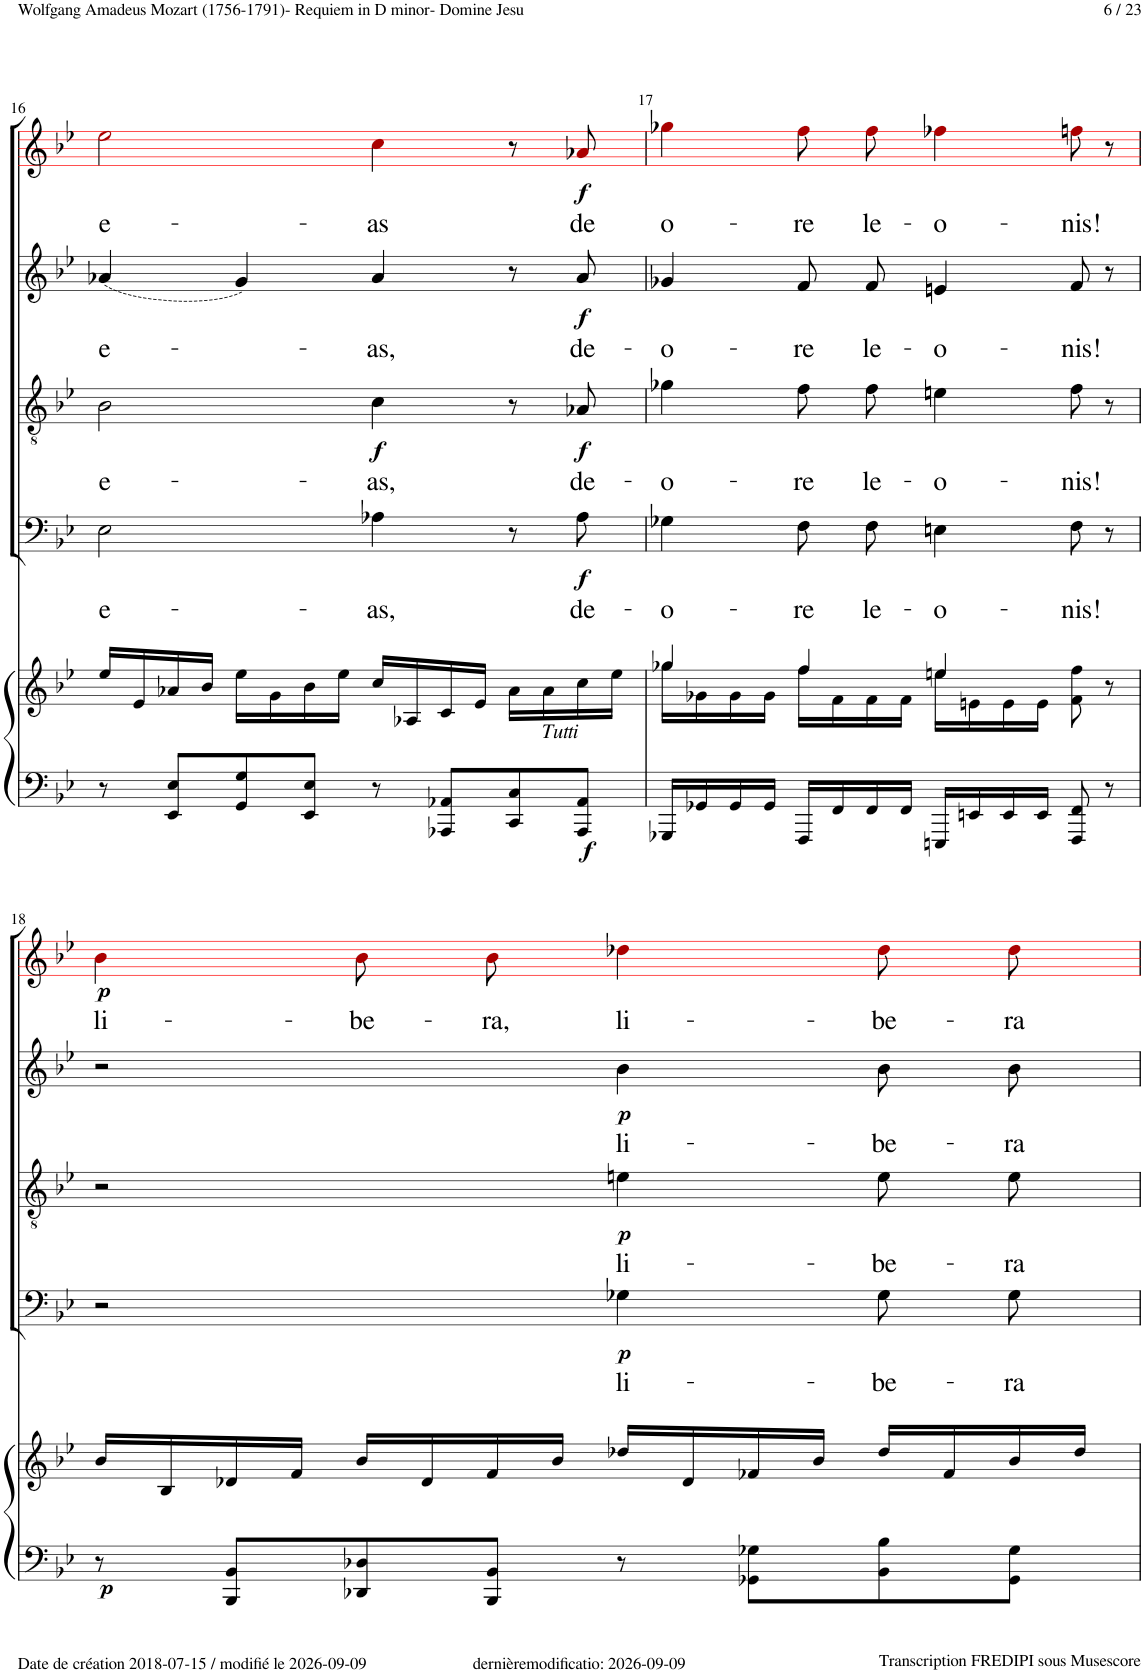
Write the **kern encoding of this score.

**kern	**kern	**dynam	**kern	**text	**dynam	**kern	**text	**dynam	**kern	**text	**dynam	**kern	**text	**dynam
*part5	*part5	*part5	*part4	*part4	*part4	*part3	*part3	*part3	*part2	*part2	*part2	*part1	*part1	*part1
*staff6	*staff5	*staff5/6	*staff4	*staff4	*staff4	*staff3	*staff3	*staff3	*staff2	*staff2	*staff2	*staff1	*staff1	*staff1
*I"Piano	*	*	*I"Bass	*	*	*I"Tenor	*	*	*I"Alto	*	*	*I"Soprano	*	*
*I'Pno	*	*	*	*	*	*	*	*	*	*	*	*	*	*
!!LO:PB:g=z
*clefF4	*clefG2	*	*clefF4	*	*	*clefGv2	*	*	*clefG2	*	*	*clefG2	*	*
*	*	*	*	*	*	*	*	*	*	*	*	*ITrd1c2	*	*
*k[b-e-]	*k[b-e-]	*	*k[b-e-]	*	*	*k[b-e-]	*	*	*k[b-e-]	*	*	*k[b-e-]	*	*
*M4/4	*M4/4	*	*M4/4	*	*	*M4/4	*	*	*M4/4	*	*	*M4/4	*	*
*met(c)	*met(c)	*	*met(c)	*	*	*met(c)	*	*	*met(c)	*	*	*met(c)	*	*
=16	=16	=16	=16	=16	=16	=16	=16	=16	=16	=16	=16	=16	=16	=16
!	!	!	!	!LO:LY:b	!	!	!LO:LY:b	!	!	!LO:LY:b	!	!	!LO:LY:b	!
8r	16ee-/LL	.	2E-!\	e-	.	2B-!\	e-	.	(4a-X!/	e-	.	2ee-!i\	e-	.
.	16e-/	.	.	.	.	.	.	.	.	.	.	.	.	.
8EE-/ 8E-/L	16a-X/	.	.	.	.	.	.	.	.	.	.	.	.	.
.	16b-/JJ	.	.	.	.	.	.	.	.	.	.	.	.	.
8GG/ 8G/	16ee-\LL	.	.	.	.	.	.	.	4g!/)	.	.	.	.	.
.	16g\	.	.	.	.	.	.	.	.	.	.	.	.	.
8EE-/ 8E-/J	16b-\	.	.	.	.	.	.	.	.	.	.	.	.	.
.	16ee-\JJ	.	.	.	.	.	.	.	.	.	.	.	.	.
!	!	!	!	!LO:LY:b	!	!	!LO:LY:b	!LO:DY:b	!	!LO:LY:b	!	!	!LO:LY:b	!
8r	16cc/LL	.	4A-X!\	-as,	.	4c!\	-as,	f	4a-!/	-as,	.	4cc!i\	-as	.
.	16A-X/	.	.	.	.	.	.	.	.	.	.	.	.	.
8AAA-X/ 8AA-X/L	16c/	.	.	.	.	.	.	.	.	.	.	.	.	.
.	16e-/JJ	.	.	.	.	.	.	.	.	.	.	.	.	.
8CC/ 8C/	16a-\LL	.	8r	.	.	8r	.	.	8r	.	.	8r	.	.
!	!LO:TX:b:i:t=Tutti	!	!	!	!	!	!	!	!	!	!	!	!	!
.	16a-\	.	.	.	.	.	.	.	.	.	.	.	.	.
!	!	!LO:DY:b=2	!	!LO:LY:b	!LO:DY:b	!	!LO:LY:b	!LO:DY:b	!	!LO:LY:b	!LO:DY:b	!	!LO:LY:b	!LO:DY:b
8AAA-/ 8AA-/J	16cc\	f	8A-!\	de-	f	8A-X!/	de-	f	8a-!/	de-	f	8a-X!i/	de	f
.	16ee-\JJ	.	.	.	.	.	.	.	.	.	.	.	.	.
=17	=17	=17	=17	=17	=17	=17	=17	=17	=17	=17	=17	=17	=17	=17
*	*^	*	*	*	*	*	*	*	*	*	*	*	*	*
!	!	!	!	!	!LO:LY:b	!	!	!LO:LY:b	!	!	!LO:LY:b	!	!	!LO:LY:b	!
16GGG-X/LL	4gg-X/	16gg-\LL	.	4G-X!\	-o-	.	4g-X!\	-o-	.	4g-X!/	-o-	.	4gg-X!i\	o-	.
16GG-X/	.	16g-X\	.	.	.	.	.	.	.	.	.	.	.	.	.
16GG-/	.	16g-\	.	.	.	.	.	.	.	.	.	.	.	.	.
16GG-/JJ	.	16g-\JJ	.	.	.	.	.	.	.	.	.	.	.	.	.
!	!	!	!	!	!LO:LY:b	!	!	!LO:LY:b	!	!	!LO:LY:b	!	!	!LO:LY:b	!
16FFF/LL	4ff/	16ff\LL	.	8F!\L	-re	.	8f!\L	-re	.	8f!/L	-re	.	8ff!i\L	-re	.
16FF/	.	16f\	.	.	.	.	.	.	.	.	.	.	.	.	.
!	!	!	!	!	!LO:LY:b	!	!	!LO:LY:b	!	!	!LO:LY:b	!	!	!LO:LY:b	!
16FF/	.	16f\	.	8F!\J	le-	.	8f!\J	le-	.	8f!/J	le-	.	8ff!i\J	le-	.
16FF/JJ	.	16f\JJ	.	.	.	.	.	.	.	.	.	.	.	.	.
!	!	!	!	!	!LO:LY:b	!	!	!LO:LY:b	!	!	!LO:LY:b	!	!	!LO:LY:b	!
16EEEn/LL	4een/	16ee\LL	.	4En!\	-o-	.	4en!\	-o-	.	4en!/	-o-	.	4ff-X!i\	-o-	.
16EEn/	.	16en\	.	.	.	.	.	.	.	.	.	.	.	.	.
16EE/	.	16e\	.	.	.	.	.	.	.	.	.	.	.	.	.
16EE/JJ	.	16e\JJ	.	.	.	.	.	.	.	.	.	.	.	.	.
!	!	!	!	!	!LO:LY:b	!	!	!LO:LY:b	!	!	!LO:LY:b	!	!	!LO:LY:b	!
8FFF/ 8FF/	8f\ 8ff\	8ryy	.	8F!\	-nis!	.	8f!\	-nis!	.	8f!/	-nis!	.	8ffn!i\	-nis!	.
8r	8r	8ryy	.	8r	.	.	8r	.	.	8r	.	.	8r	.	.
!!LO:LB:g=z
=18	=18	=18	=18	=18	=18	=18	=18	=18	=18	=18	=18	=18	=18	=18	=18
!	!	!	!LO:DY:b=2	!	!	!	!	!	!	!	!	!	!	!LO:LY:b	!LO:DY:b
*	*v	*v	*	*	*	*	*	*	*	*	*	*	*	*	*
8r	16b-/LL	p	2r	.	.	2r	.	.	2r	.	.	4b-!i\	li-	p
.	16B-/	.	.	.	.	.	.	.	.	.	.	.	.	.
8BBB-/ 8BB-/L	16d-X/	.	.	.	.	.	.	.	.	.	.	.	.	.
.	16f/JJ	.	.	.	.	.	.	.	.	.	.	.	.	.
!	!	!	!	!	!	!	!	!	!	!	!	!	!LO:LY:b	!
8DD-X/ 8D-X/	16b-/LL	.	.	.	.	.	.	.	.	.	.	8b-!i\L	-be-	.
.	16d-/	.	.	.	.	.	.	.	.	.	.	.	.	.
!	!	!	!	!	!	!	!	!	!	!	!	!	!LO:LY:b	!
8BBB-/ 8BB-/J	16f/	.	.	.	.	.	.	.	.	.	.	8b-!i\J	-ra,	.
.	16b-/JJ	.	.	.	.	.	.	.	.	.	.	.	.	.
!	!	!	!	!LO:LY:b	!LO:DY:b	!	!LO:LY:b	!LO:DY:b	!	!LO:LY:b	!LO:DY:b	!	!LO:LY:b	!
8r	16dd-X/LL	.	4G-X!\	li-	p	4en!\	li-	p	4b-!\	li-	p	4dd-X!i\	li-	.
.	16d-/	.	.	.	.	.	.	.	.	.	.	.	.	.
8GG-X\ 8G-X\L	16f-X/	.	.	.	.	.	.	.	.	.	.	.	.	.
.	16b-/JJ	.	.	.	.	.	.	.	.	.	.	.	.	.
!	!	!	!	!LO:LY:b	!	!	!LO:LY:b	!	!	!LO:LY:b	!	!	!LO:LY:b	!
8BB-\ 8B-\	16dd-/LL	.	8G-!\L	-be-	.	8e!\L	-be-	.	8b-!\L	-be-	.	8dd-!i\L	-be-	.
.	16f-/	.	.	.	.	.	.	.	.	.	.	.	.	.
!	!	!	!	!LO:LY:b	!	!	!LO:LY:b	!	!	!LO:LY:b	!	!	!LO:LY:b	!
8GG-\ 8G-\J	16b-/	.	8G-!\J	-ra	.	8e!\J	-ra	.	8b-!\J	-ra	.	8dd-!i\J	-ra	.
.	16dd-/JJ	.	.	.	.	.	.	.	.	.	.	.	.	.
=	=	=	=	=	=	=	=	=	=	=	=	=	=	=
*-	*-	*-	*-	*-	*-	*-	*-	*-	*-	*-	*-	*-	*-	*-
